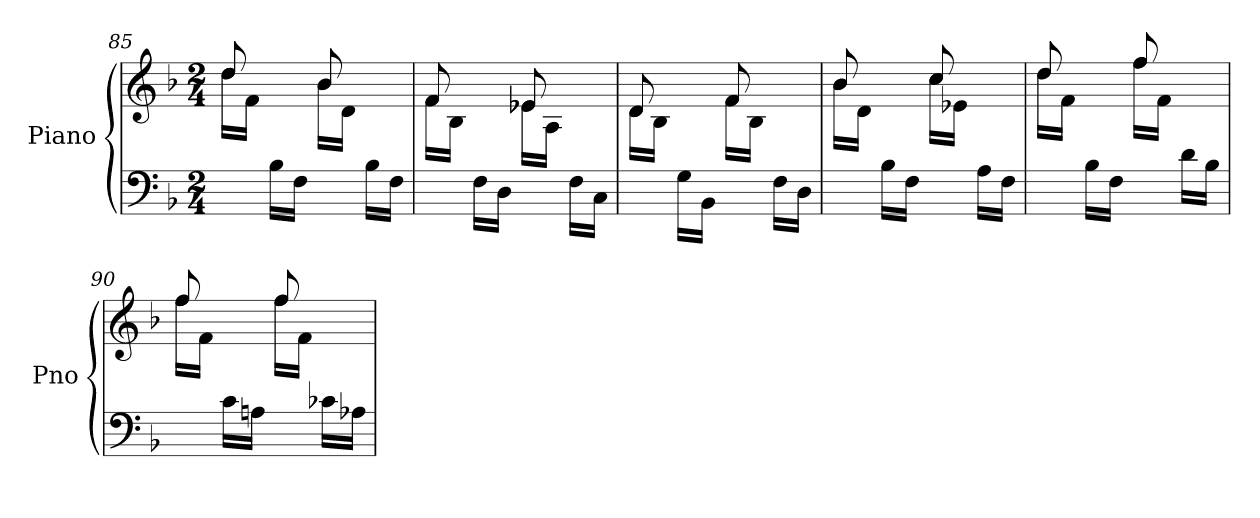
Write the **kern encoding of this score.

**kern	**kern
*part1	*part1
*staff2	*staff1
*I"Piano	*
*I'Pno	*
*clefF4	*clefG2
*k[b-]	*k[b-]
*M2/4	*M2/4
=85	=85
*	*^
8ryy	8dd/	16dd\LL
.	.	16f\JJ
16B-\LL	8ryy	8ryy
16F\JJ	.	.
8ryy	8b-/	16b-\LL
.	.	16d\JJ
16B-\LL	8ryy	8ryy
16F\JJ	.	.
=86	=86	=86
8ryy	8f/	16f\LL
.	.	16B-\JJ
16F\LL	8ryy	8ryy
16D\JJ	.	.
8ryy	8e-X/	16e-\LL
.	.	16A\JJ
16F\LL	8ryy	8ryy
16C\JJ	.	.
=87	=87	=87
8ryy	8d/	16d\LL
.	.	16B-\JJ
16G\LL	8ryy	8ryy
16BB-\JJ	.	.
8ryy	8f/	16f\LL
.	.	16B-\JJ
16F\LL	8ryy	8ryy
16D\JJ	.	.
!!LO:PB:g=z	!!
=88	=88	=88
8ryy	8b-/	16b-\LL
.	.	16d\JJ
16B-\LL	8ryy	8ryy
16F\JJ	.	.
8ryy	8cc/	16cc\LL
.	.	16e-X\JJ
16A\LL	8ryy	8ryy
16F\JJ	.	.
=89	=89	=89
8ryy	8dd/	16dd\LL
.	.	16f\JJ
16B-\LL	8ryy	8ryy
16F\JJ	.	.
8ryy	8ff/	16ff\LL
.	.	16f\JJ
16d\LL	8ryy	8ryy
16B-\JJ	.	.
=90	=90	=90
8ryy	8ff/	16ff\LL
.	.	16f\JJ
16c\LL	8ryy	8ryy
16An\JJ	.	.
8ryy	8ff/	16ff\LL
.	.	16f\JJ
16c-X\LL	8ryy	8ryy
16A-X\JJ	.	.
*	*v	*v
=	=
*-	*-
